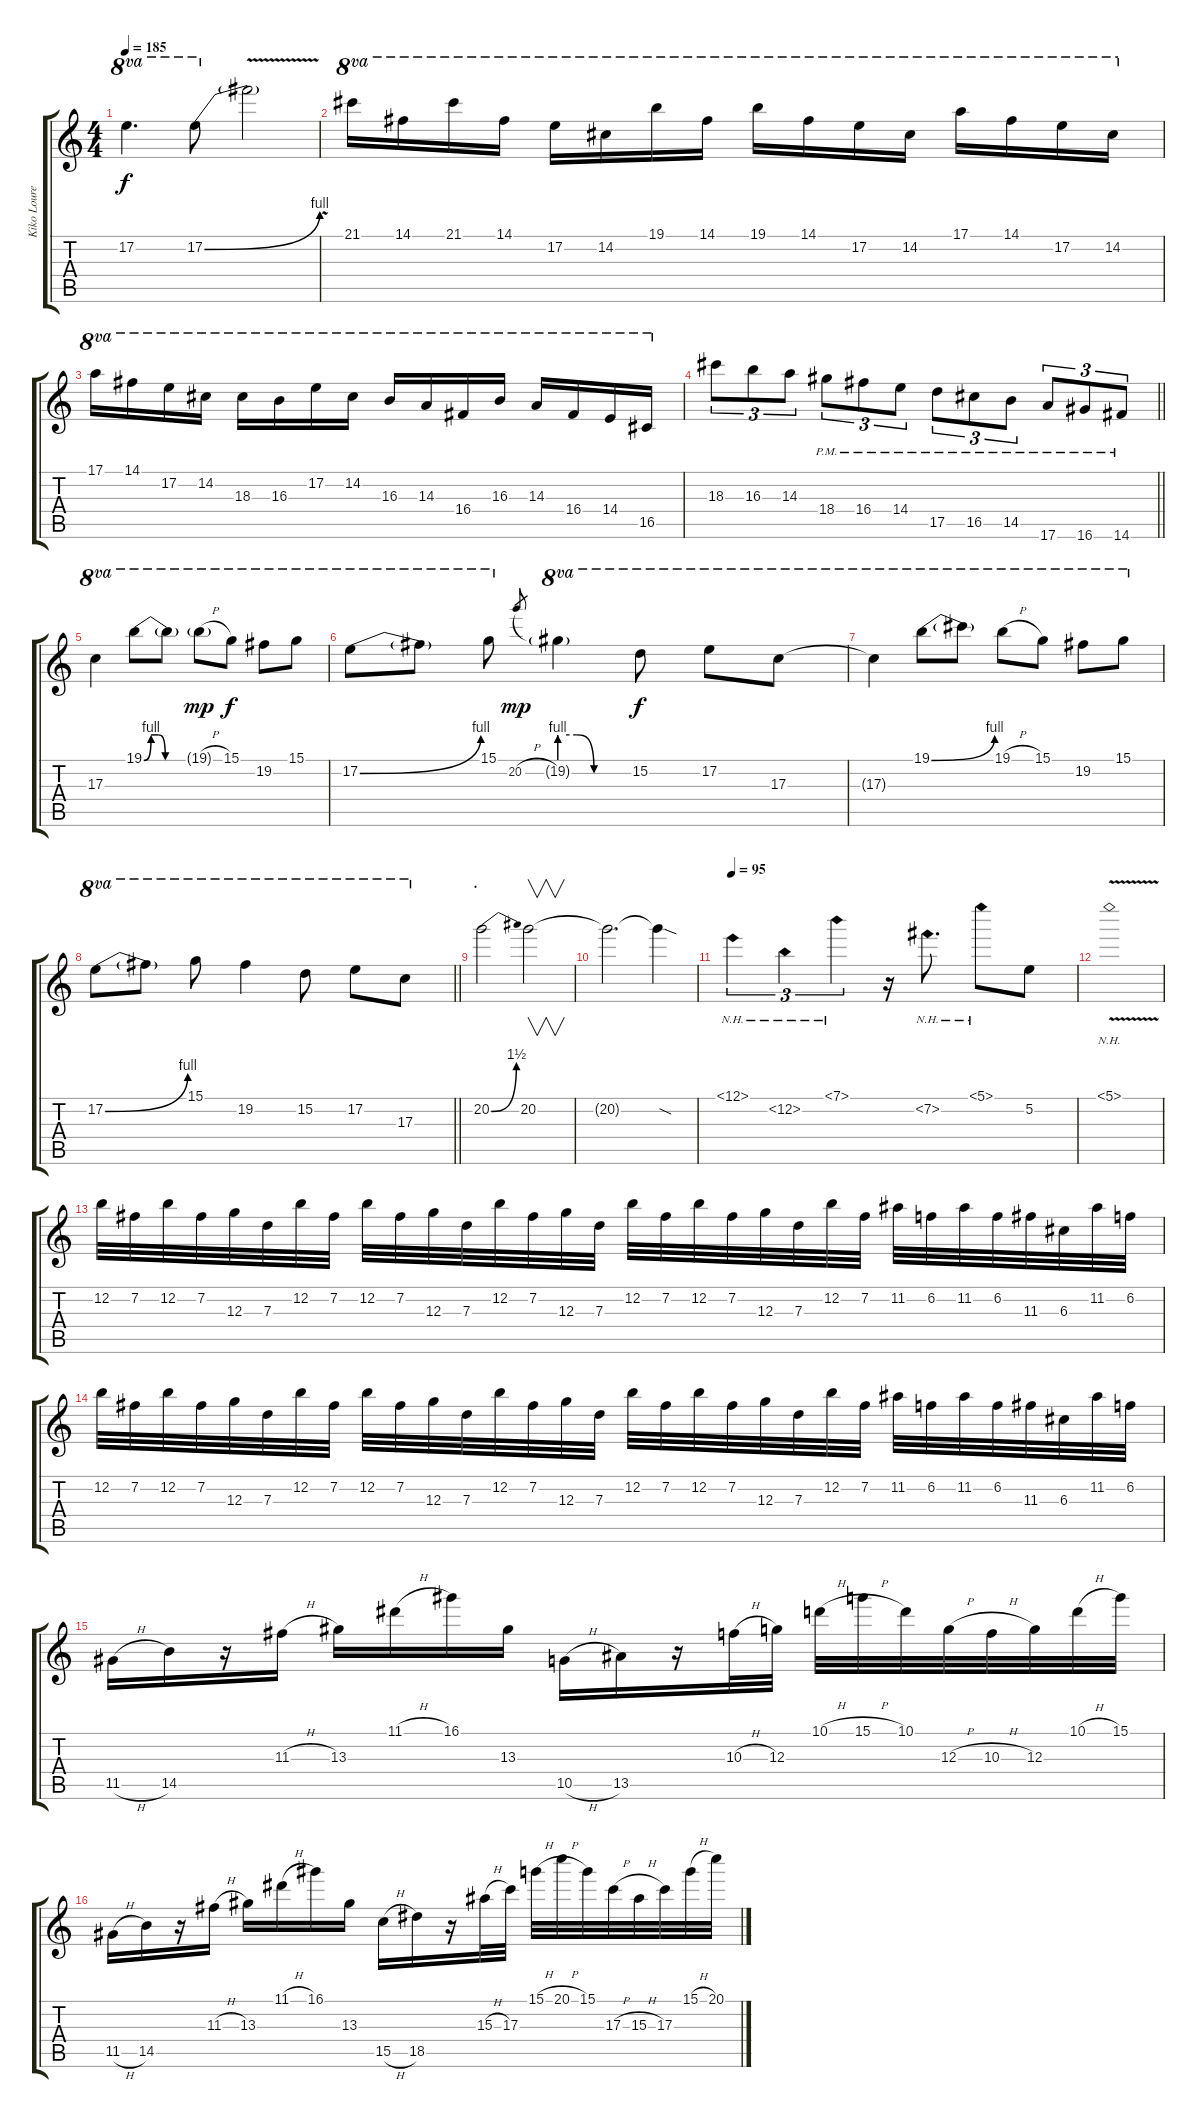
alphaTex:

\track ("Kiko Loureiro" "Kiko Loure") {instrument distortionguitar}
\staff {score tabs}
\tuning (E4 B3 G3 D3 A2 E2) {hide}
\ts (4 4)
\tempo 185
\clef g2
\ks c
17.2{t}.4{d ot 8va dy f} 17.2{be (bend 0 0 60 4)}.8{ot 8va} 17.2{v t}.2 |
21.1.16{ot 8va} 14.1.16{ot 8va} 21.1.16{ot 8va} 14.1.16{ot 8va} 17.2.16{ot 8va} 14.2.16{ot 8va} 19.1.16{ot 8va} 14.1.16{ot 8va} 19.1.16{ot 8va} 14.1.16{ot 8va} 17.2.16{ot 8va} 14.2.16{ot 8va} 17.1.16{ot 8va} 14.1.16{ot 8va} 17.2.16{ot 8va} 14.2.16{ot 8va} |
17.1.16{ot 8va} 14.1.16{ot 8va} 17.2.16{ot 8va} 14.2.16{ot 8va} 18.3.16{ot 8va} 16.3.16{ot 8va} 17.2.16{ot 8va} 14.2.16{ot 8va} 16.3.16{ot 8va} 14.3.16{ot 8va} 16.4.16{ot 8va} 16.3.16{ot 8va} 14.3.16{ot 8va} 16.4.16{ot 8va} 14.4.16{ot 8va} 16.5.16{ot 8va} |
\barLineRight lightlight
18.3.8{tu (3 2)} 16.3.8{tu (3 2)} 14.3.8{tu (3 2)} 18.4{pm}.8{tu (3 2)} 16.4{pm}.8{tu (3 2)} 14.4{pm}.8{tu (3 2)} 17.5{pm}.8{tu (3 2)} 16.5{pm}.8{tu (3 2)} 14.5{pm}.8{tu (3 2)} 17.6{pm}.8{tu (3 2)} 16.6{pm}.8{tu (3 2)} 14.6{pm}.8{tu (3 2)} |
\section ("" ".")
17.3.4{ot 8va} 19.1{be (custom 0 0 10 4 20 4 30 0 60 0)}.8{ot 8va} 19.1{t}.8{ot 8va} 19.1{h g}.8{ot 8va dy mp} 15.1.8{ot 8va dy f} 19.2.8{ot 8va} 15.1.8{ot 8va} |
17.2{be (bend 0 0 60 4)}.8{ot 8va} 17.2{t}.8{ot 8va} 15.1.8{ot 8va} 20.2{h}.8{gr dy mp} 19.2{be (custom 0 4 15 4 30 0 60 0) g}.4{ot 8va} 15.2.8{ot 8va dy f} 17.2.8{ot 8va} 17.3.8{ot 8va} |
17.3{t}.4{ot 8va} 19.1{be (bend 0 0 60 4)}.8{ot 8va} 19.1{t}.8{ot 8va} 19.1{h}.8{ot 8va} 15.1.8{ot 8va} 19.2.8{ot 8va} 15.1.8{ot 8va} |
\barLineRight lightlight
17.2{be (bend 0 0 60 4)}.8{ot 8va} 17.2{t}.8{ot 8va} 15.1.8{ot 8va} 19.2.4{ot 8va} 15.2.8{ot 8va} 17.2.8{ot 8va} 17.3.8{ot 8va} |
\section ("" ".")
20.2{be (bend 0 0 60 6)}.2 20.2.2{v} |
20.2{t}.2{d} 20.2{sod t}.4 |
\tempo 95
12.1{nh}.4{tu (3 2)} 12.2{nh}.4{tu (3 2)} 7.1{nh}.4{tu (3 2)} r.16 7.2{nh}.8{d} 5.1{nh}.8 5.2.8 |
5.1{nh v}.1 |
12.2.32 7.2.32 12.2.32 7.2.32 12.3.32 7.3.32 12.2.32 7.2.32 12.2.32 7.2.32 12.3.32 7.3.32 12.2.32 7.2.32 12.3.32 7.3.32 12.2.32 7.2.32 12.2.32 7.2.32 12.3.32 7.3.32 12.2.32 7.2.32 11.2.32 6.2.32 11.2.32 6.2.32 11.3.32 6.3.32 11.2.32 6.2.32 |
12.2.32 7.2.32 12.2.32 7.2.32 12.3.32 7.3.32 12.2.32 7.2.32 12.2.32 7.2.32 12.3.32 7.3.32 12.2.32 7.2.32 12.3.32 7.3.32 12.2.32 7.2.32 12.2.32 7.2.32 12.3.32 7.3.32 12.2.32 7.2.32 11.2.32 6.2.32 11.2.32 6.2.32 11.3.32 6.3.32 11.2.32 6.2.32 |
11.5{h}.16 14.5.16 r.16 11.3{h}.16 13.3.16 11.1{h}.16 16.1.16 13.3.16 10.5{h}.16 13.5.16 r.16 10.3{h}.32 12.3.32 10.1{h}.32 15.1{h}.32 10.1.32 12.3{h}.32 10.3{h}.32 12.3.32 10.1{h}.32 15.1.32 |
11.5{h}.16 14.5.16 r.16 11.3{h}.16 13.3.16 11.1{h}.16 16.1.16 13.3.16 15.5{h}.16 18.5.16 r.16 15.3{h}.32 17.3.32 15.1{h}.32 20.1{h}.32 15.1.32 17.3{h}.32 15.3{h}.32 17.3.32 15.1{h}.32 20.1.32
